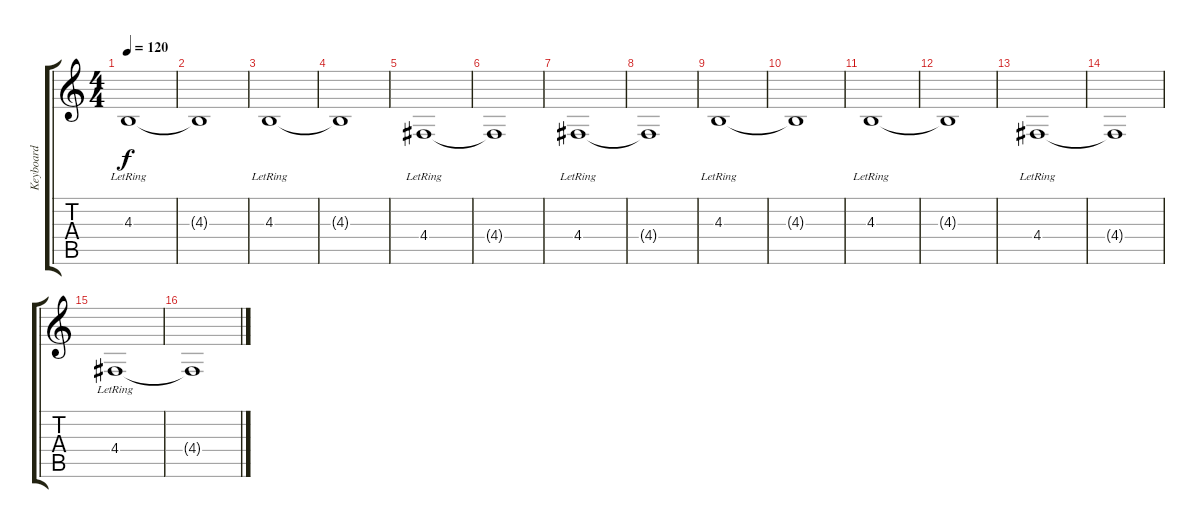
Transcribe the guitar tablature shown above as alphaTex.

\track ("Keyboard" "Keyboard") {instrument pad7halo}
\staff {score tabs}
\tuning (E4 B3 G3 D3 A2 E2) {hide}
\ts (4 4)
\tempo 120
\clef g2
\ks c
4.3{lr}.1{dy f} |
4.3{t}.1 |
4.3{lr}.1 |
4.3{t}.1 |
4.4{lr}.1 |
4.4{t}.1 |
4.4{lr}.1 |
4.4{t}.1 |
4.3{lr}.1 |
4.3{t}.1 |
4.3{lr}.1 |
4.3{t}.1 |
4.4{lr}.1 |
4.4{t}.1 |
4.4{lr}.1 |
4.4{t}.1
